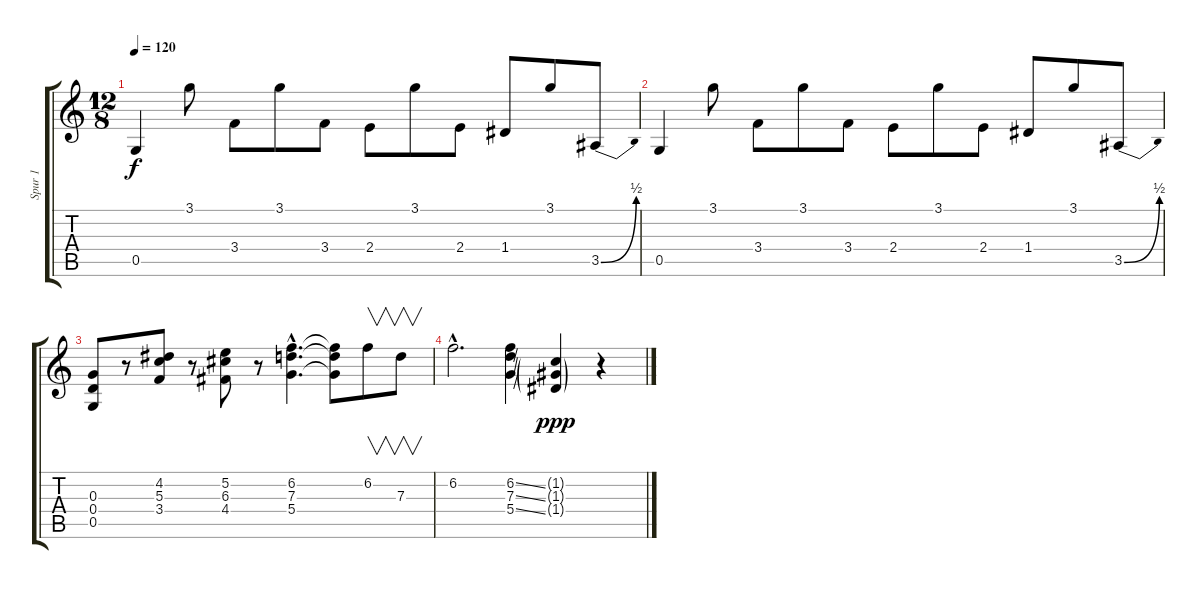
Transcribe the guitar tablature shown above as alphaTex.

\track ("Spur 1" "Spur 1") {instrument overdrivenguitar}
\staff {score tabs}
\tuning (E4 B3 G3 D3 G2 E2) {hide}
\ts (12 8)
\tempo 120
\clef g2
\ks c
0.5.4{dy f} 3.1.8 3.4.8 3.1.8 3.4.8 2.4.8 3.1.8 2.4.8 1.4.8 3.1.8 3.5{be (bend 0 0 60 2)}.8 |
0.5.4 3.1.8 3.4.8 3.1.8 3.4.8 2.4.8 3.1.8 2.4.8 1.4.8 3.1.8 3.5{be (bend 0 0 60 2)}.8 |
(0.3 0.4 0.5).8 r.8 (4.2 5.3 3.4).8 r.8 (5.2 6.3 4.4).8 r.8 (6.2{hac} 7.3{hac} 5.4{hac}).4{d} (6.2{t} 7.3{t} 5.4{t}).8 6.2.8{v} 7.3.8{v} |
6.2{hac}.2{d} (6.2{ss} 7.3{ss} 5.4{ss}).4 (1.2{g} 1.3{g} 1.4{g}).4{dy ppp} r.4
